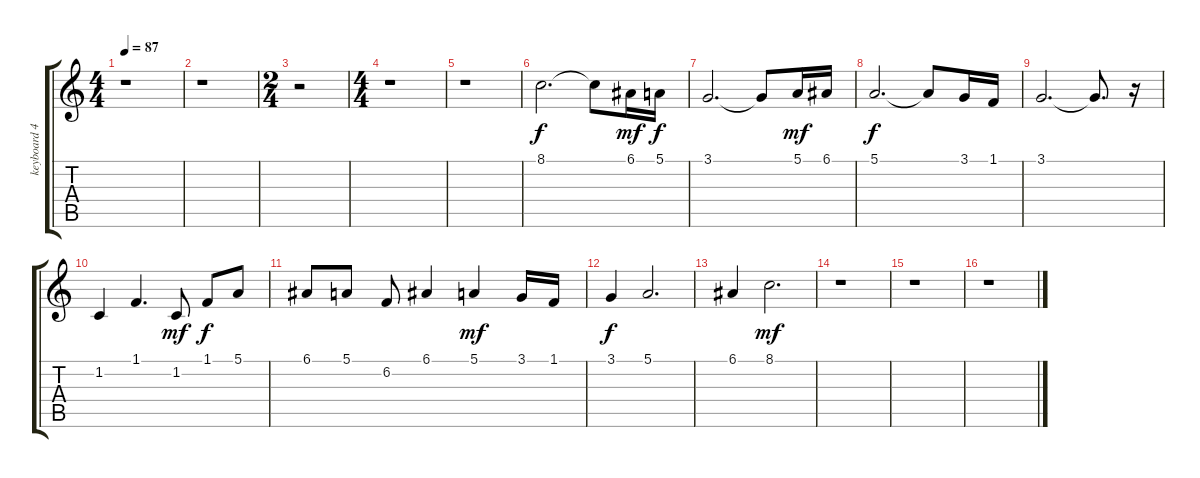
\track ("keyboard 4" "keyboard 4") {instrument oboe}
\staff {score tabs}
\tuning (E4 B3 G3 D3 A2 E2) {hide}
\ts (4 4)
\tempo 87
\clef g2
\ks c
r.1{dy f} |
r.1 |
\ts (2 4)
r.2 |
\ts (4 4)
r.1 |
r.1 |
8.1.2{d} 8.1{t}.8 6.1.16{dy mf} 5.1.16{dy f} |
3.1.2{d} 3.1{t}.8 5.1.16{dy mf} 6.1.16 |
5.1.2{d dy f} 5.1{t}.8 3.1.16 1.1.16 |
3.1.2{d} 3.1{t}.8{d} r.16 |
1.2.4 1.1.4{d} 1.2.8{dy mf} 1.1.8{dy f} 5.1.8 |
6.1.8 5.1.8 6.2.8 6.1.4 5.1.4{dy mf} 3.1.16 1.1.16 |
3.1.4{dy f} 5.1.2{d} |
6.1.4 8.1.2{d dy mf} |
r.1 |
r.1 |
r.1
